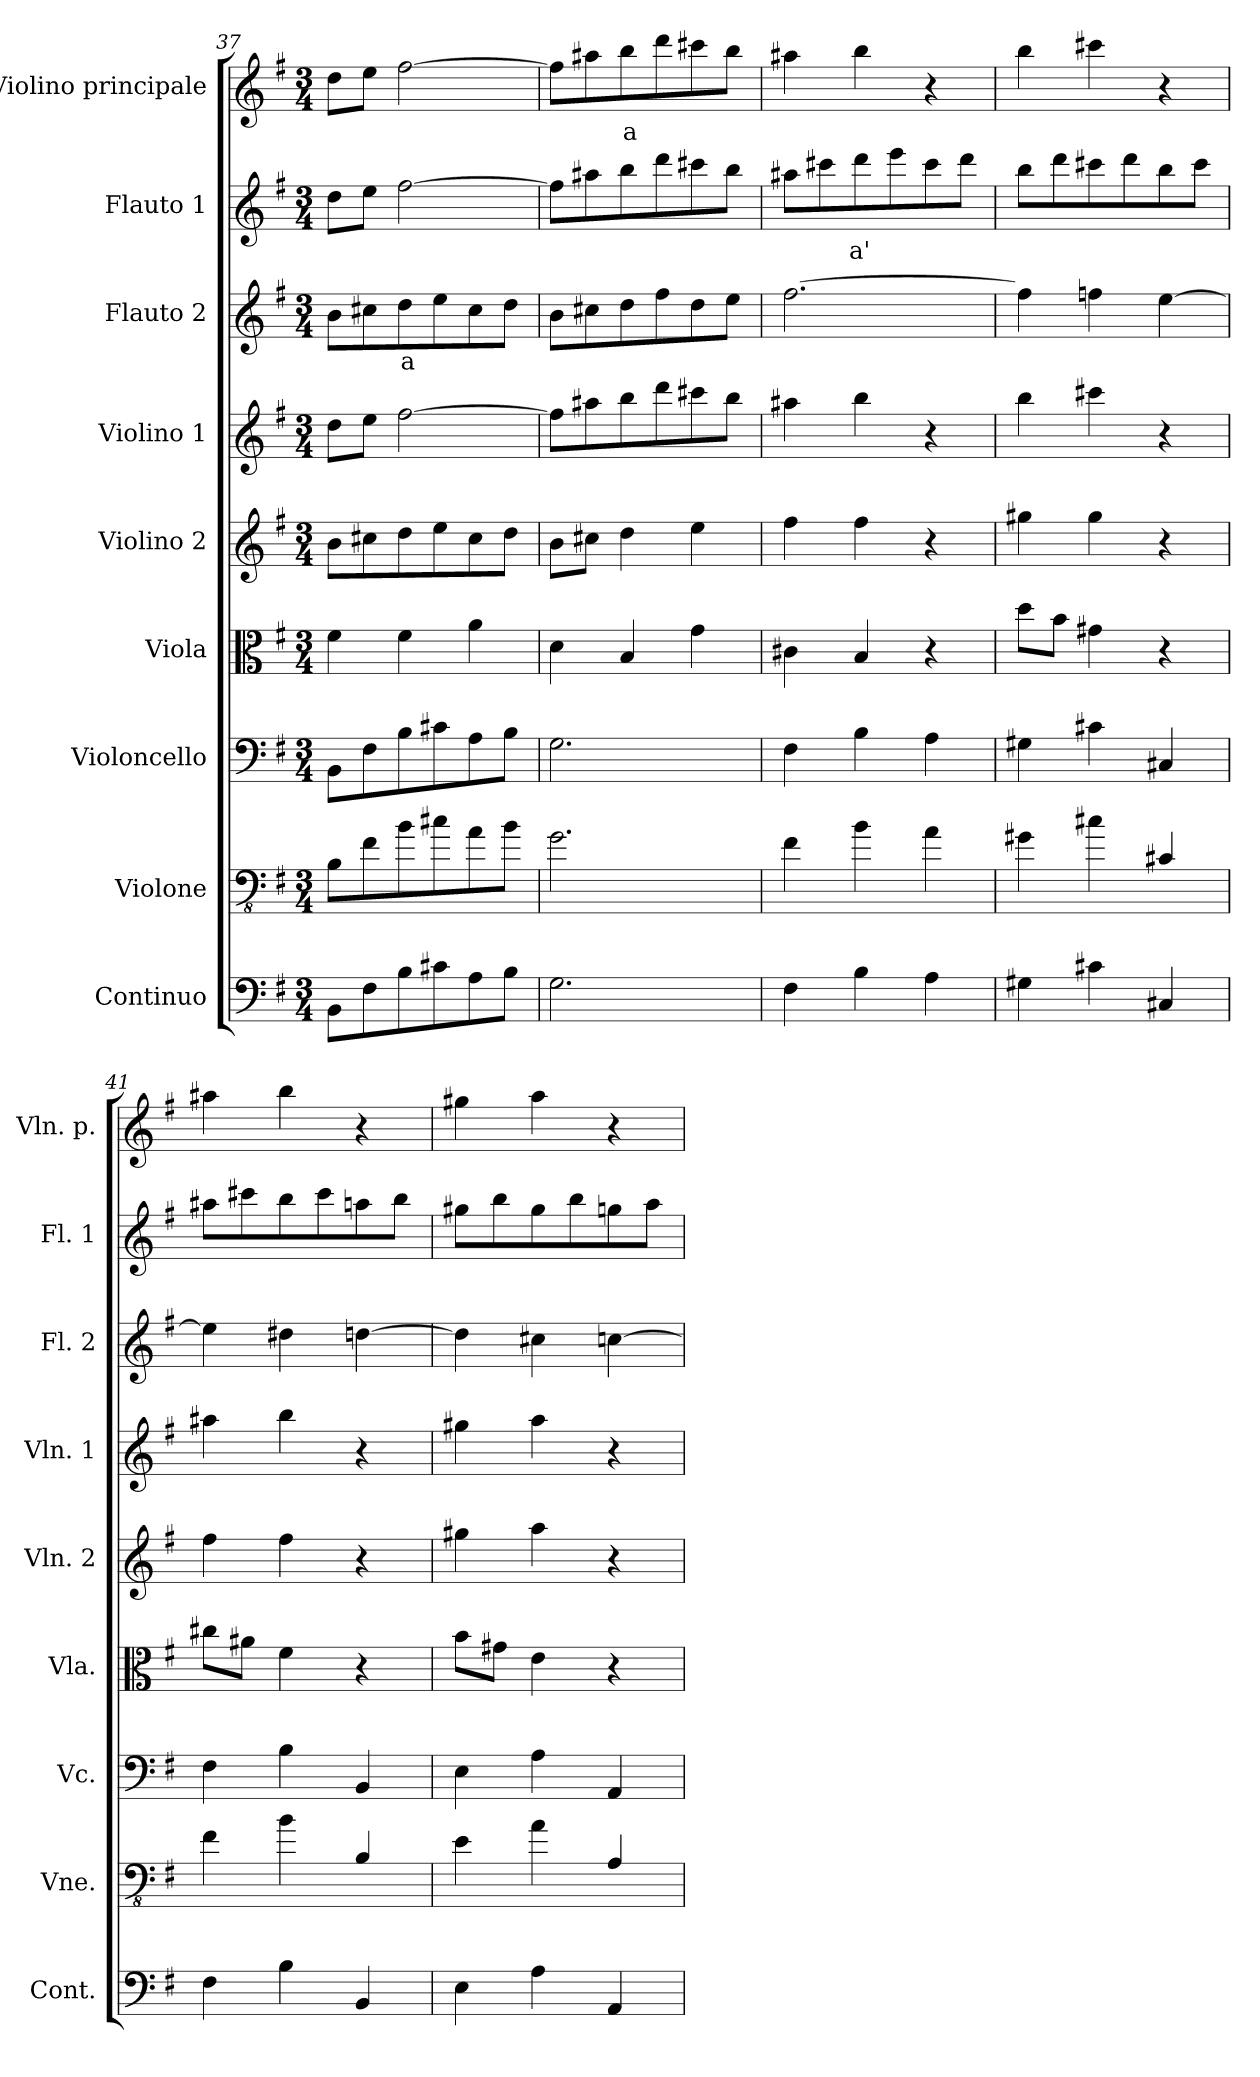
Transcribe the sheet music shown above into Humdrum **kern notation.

**kern	**kern	**kern	**kern	**kern	**kern	**kern	**text	**kern	**text	**kern	**text
*part9	*part8	*part7	*part6	*part5	*part4	*part3	*part3	*part2	*part2	*part1	*part1
*staff9	*staff8	*staff7	*staff6	*staff5	*staff4	*staff3	*staff3	*staff2	*staff2	*staff1	*staff1
*I"Continuo	*I"Violone	*I"Violoncello	*I"Viola	*I"Violino 2	*I"Violino 1	*I"Flauto 2	*	*I"Flauto 1	*	*I"Violino principale	*
*I'Cont.	*I'Vne.	*I'Vc.	*I'Vla.	*I'Vln. 2	*I'Vln. 1	*I'Fl. 2	*	*I'Fl. 1	*	*I'Vln. p.	*
*clefF4	*clefFv4	*clefF4	*clefC3	*clefG2	*clefG2	*clefG2	*	*clefG2	*	*clefG2	*
*	*ITrd7c12	*	*	*	*	*	*	*	*	*	*
*k[f#]	*k[f#]	*k[f#]	*k[f#]	*k[f#]	*k[f#]	*k[f#]	*	*k[f#]	*	*k[f#]	*
*M3/4	*M3/4	*M3/4	*M3/4	*M3/4	*M3/4	*M3/4	*	*M3/4	*	*M3/4	*
=37	=37	=37	=37	=37	=37	=37	=37	=37	=37	=37	=37
8BB\L	8BBB\L	8BB\L	4f#\	8b\L	8dd\L	8b\L	.	8dd\L	.	8dd\L	.
8F#\	8FF#\	8F#\	.	8cc#X\	8ee\J	8cc#X\	.	8ee\J	.	8ee\J	.
!	!	!	!	!	!	!	!LO:LY:color=#FF0000	!	!	!	!
8B\	8BB\	8B\	4f#\	8dd\	[2ff#\	8dd\	a	[2ff#\	.	[2ff#\	.
8c#X\	8C#X\	8c#X\	.	8ee\	.	8ee\	.	.	.	.	.
8A\	8AA\	8A\	4a\	8cc#\	.	8cc#\	.	.	.	.	.
8B\J	8BB\J	8B\J	.	8dd\J	.	8dd\J	.	.	.	.	.
=38	=38	=38	=38	=38	=38	=38	=38	=38	=38	=38	=38
2.G\	2.GG\	2.G\	4d\	8b\L	8ff#\L]	8b\L	.	8ff#\L]	.	8ff#\L]	.
.	.	.	.	8cc#X\J	8aa#X\	8cc#X\	.	8aa#X\	.	8aa#X\	.
!	!	!	!	!	!	!	!	!	!	!	!LO:LY:color=#FF0000
.	.	.	4B/	4dd\	8bb\	8dd\	.	8bb\	.	8bb\	a
.	.	.	.	.	8ddd\	8ff#\	.	8ddd\	.	8ddd\	.
.	.	.	4g\	4ee\	8ccc#X\	8dd\	.	8ccc#X\	.	8ccc#X\	.
.	.	.	.	.	8bb\J	8ee\J	.	8bb\J	.	8bb\J	.
=39	=39	=39	=39	=39	=39	=39	=39	=39	=39	=39	=39
4F#\	4FF#\	4F#\	4c#X\	4ff#\	4aa#X\	[2.ff#\	.	8aa#X\L	.	4aa#X\	.
.	.	.	.	.	.	.	.	8ccc#X\	.	.	.
!	!	!	!	!	!	!	!	!	!LO:LY:color=#FF0000	!	!
4B\	4BB\	4B\	4B/	4ff#\	4bb\	.	.	8ddd\	a'	4bb\	.
.	.	.	.	.	.	.	.	8eee\	.	.	.
4A\	4AA\	4A\	4r	4r	4r	.	.	8ccc#\	.	4r	.
.	.	.	.	.	.	.	.	8ddd\J	.	.	.
=40	=40	=40	=40	=40	=40	=40	=40	=40	=40	=40	=40
4G#X\	4GG#X\	4G#X\	8dd\L	4gg#X\	4bb\	4ff#\]	.	8bb\L	.	4bb\	.
.	.	.	8b\J	.	.	.	.	8ddd\	.	.	.
4c#X\	4C#X\	4c#X\	4g#X\	4gg#\	4ccc#X\	4ffn\	.	8ccc#X\	.	4ccc#X\	.
.	.	.	.	.	.	.	.	8ddd\	.	.	.
4C#X/	4CC#X/	4C#X/	4r	4r	4r	[4ee\	.	8bb\	.	4r	.
.	.	.	.	.	.	.	.	8ccc#\J	.	.	.
=41	=41	=41	=41	=41	=41	=41	=41	=41	=41	=41	=41
4F#\	4FF#\	4F#\	8cc#X\L	4ff#\	4aa#X\	4ee\]	.	8aa#X\L	.	4aa#X\	.
.	.	.	8a#X\J	.	.	.	.	8ccc#X\	.	.	.
4B\	4BB\	4B\	4f#\	4ff#\	4bb\	4dd#X\	.	8bb\	.	4bb\	.
.	.	.	.	.	.	.	.	8ccc#\	.	.	.
4BB/	4BBB/	4BB/	4r	4r	4r	[4ddn\	.	8aan\	.	4r	.
.	.	.	.	.	.	.	.	8bb\J	.	.	.
=42	=42	=42	=42	=42	=42	=42	=42	=42	=42	=42	=42
4E\	4EE\	4E\	8b\L	4gg#X\	4gg#X\	4dd\]	.	8gg#X\L	.	4gg#X\	.
.	.	.	8g#X\J	.	.	.	.	8bb\	.	.	.
4A\	4AA\	4A\	4e\	4aa\	4aa\	4cc#X\	.	8gg#\	.	4aa\	.
.	.	.	.	.	.	.	.	8bb\	.	.	.
4AA/	4AAA/	4AA/	4r	4r	4r	[4ccn\	.	8ggn\	.	4r	.
.	.	.	.	.	.	.	.	8aa\J	.	.	.
=	=	=	=	=	=	=	=	=	=	=	=
*-	*-	*-	*-	*-	*-	*-	*-	*-	*-	*-	*-
